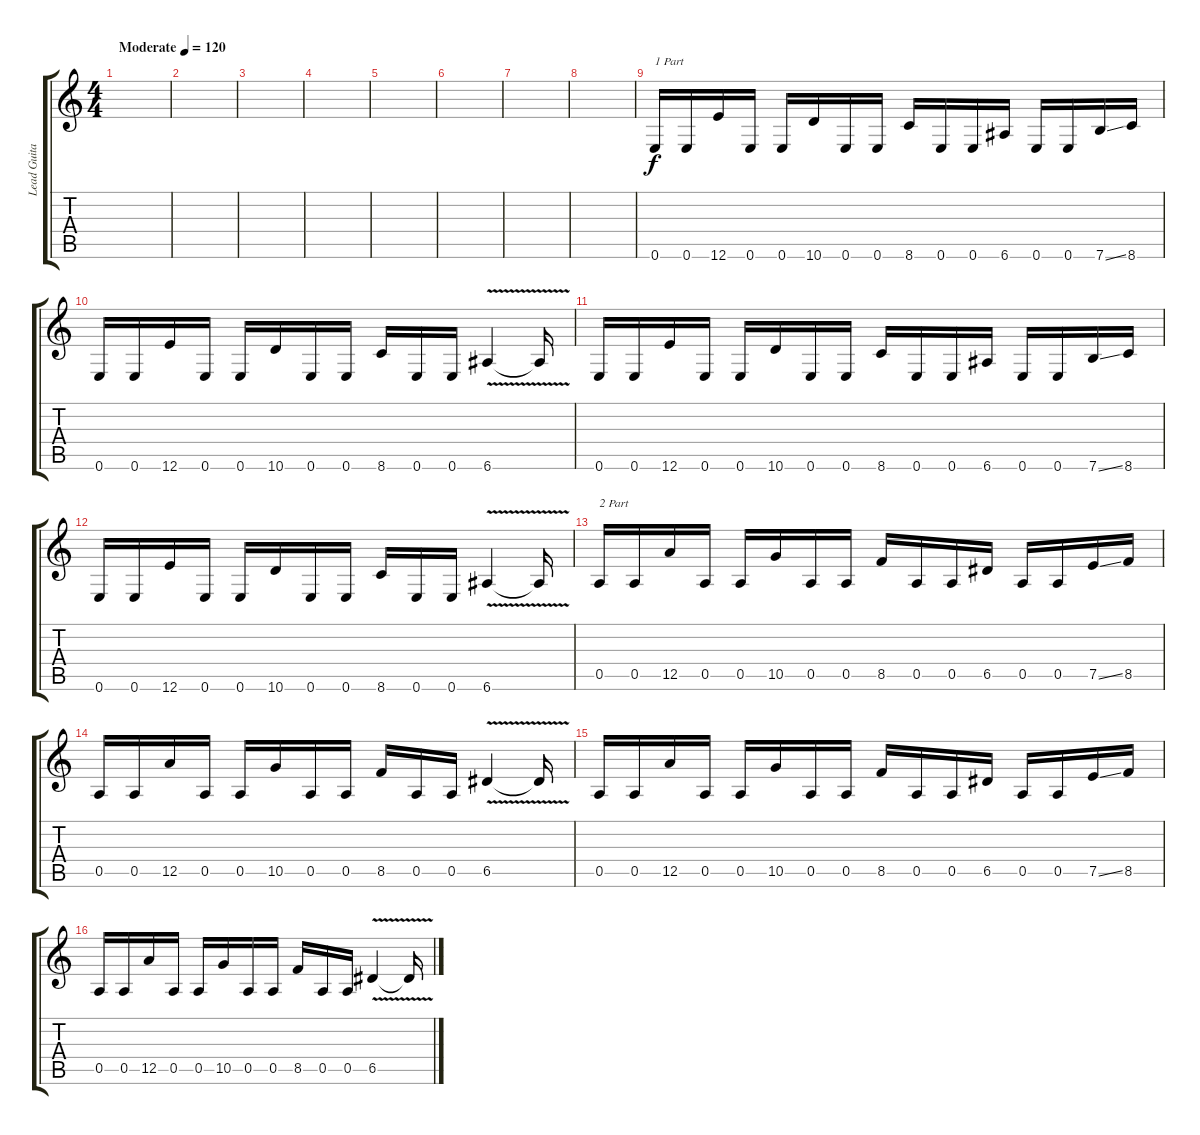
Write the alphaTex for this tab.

\track ("Lead Guitar" "Lead Guita") {instrument overdrivenguitar}
\staff {score tabs}
\tuning (E4 B3 G3 D3 A2 E2) {hide}
\ts (4 4)
\tempo (120 "Moderate")
\clef g2
\ks c
|
|
|
|
|
|
|
|
0.6.16{txt "1 Part"} 0.6.16 12.6.16 0.6.16 0.6.16 10.6.16 0.6.16 0.6.16 8.6.16 0.6.16 0.6.16 6.6.16 0.6.16 0.6.16 7.6{ss}.16 8.6.16 |
0.6.16 0.6.16 12.6.16 0.6.16 0.6.16 10.6.16 0.6.16 0.6.16 8.6.16 0.6.16 0.6.16 6.6{v}.4 6.6{v t}.16 |
0.6.16 0.6.16 12.6.16 0.6.16 0.6.16 10.6.16 0.6.16 0.6.16 8.6.16 0.6.16 0.6.16 6.6.16 0.6.16 0.6.16 7.6{ss}.16 8.6.16 |
0.6.16 0.6.16 12.6.16 0.6.16 0.6.16 10.6.16 0.6.16 0.6.16 8.6.16 0.6.16 0.6.16 6.6{v}.4 6.6{v t}.16 |
0.5.16{txt "2 Part"} 0.5.16 12.5.16 0.5.16 0.5.16 10.5.16 0.5.16 0.5.16 8.5.16 0.5.16 0.5.16 6.5.16 0.5.16 0.5.16 7.5{ss}.16 8.5.16 |
0.5.16 0.5.16 12.5.16 0.5.16 0.5.16 10.5.16 0.5.16 0.5.16 8.5.16 0.5.16 0.5.16 6.5{v}.4 6.5{v t}.16 |
0.5.16 0.5.16 12.5.16 0.5.16 0.5.16 10.5.16 0.5.16 0.5.16 8.5.16 0.5.16 0.5.16 6.5.16 0.5.16 0.5.16 7.5{ss}.16 8.5.16 |
0.5.16 0.5.16 12.5.16 0.5.16 0.5.16 10.5.16 0.5.16 0.5.16 8.5.16 0.5.16 0.5.16 6.5{v}.4 6.5{v t}.16
